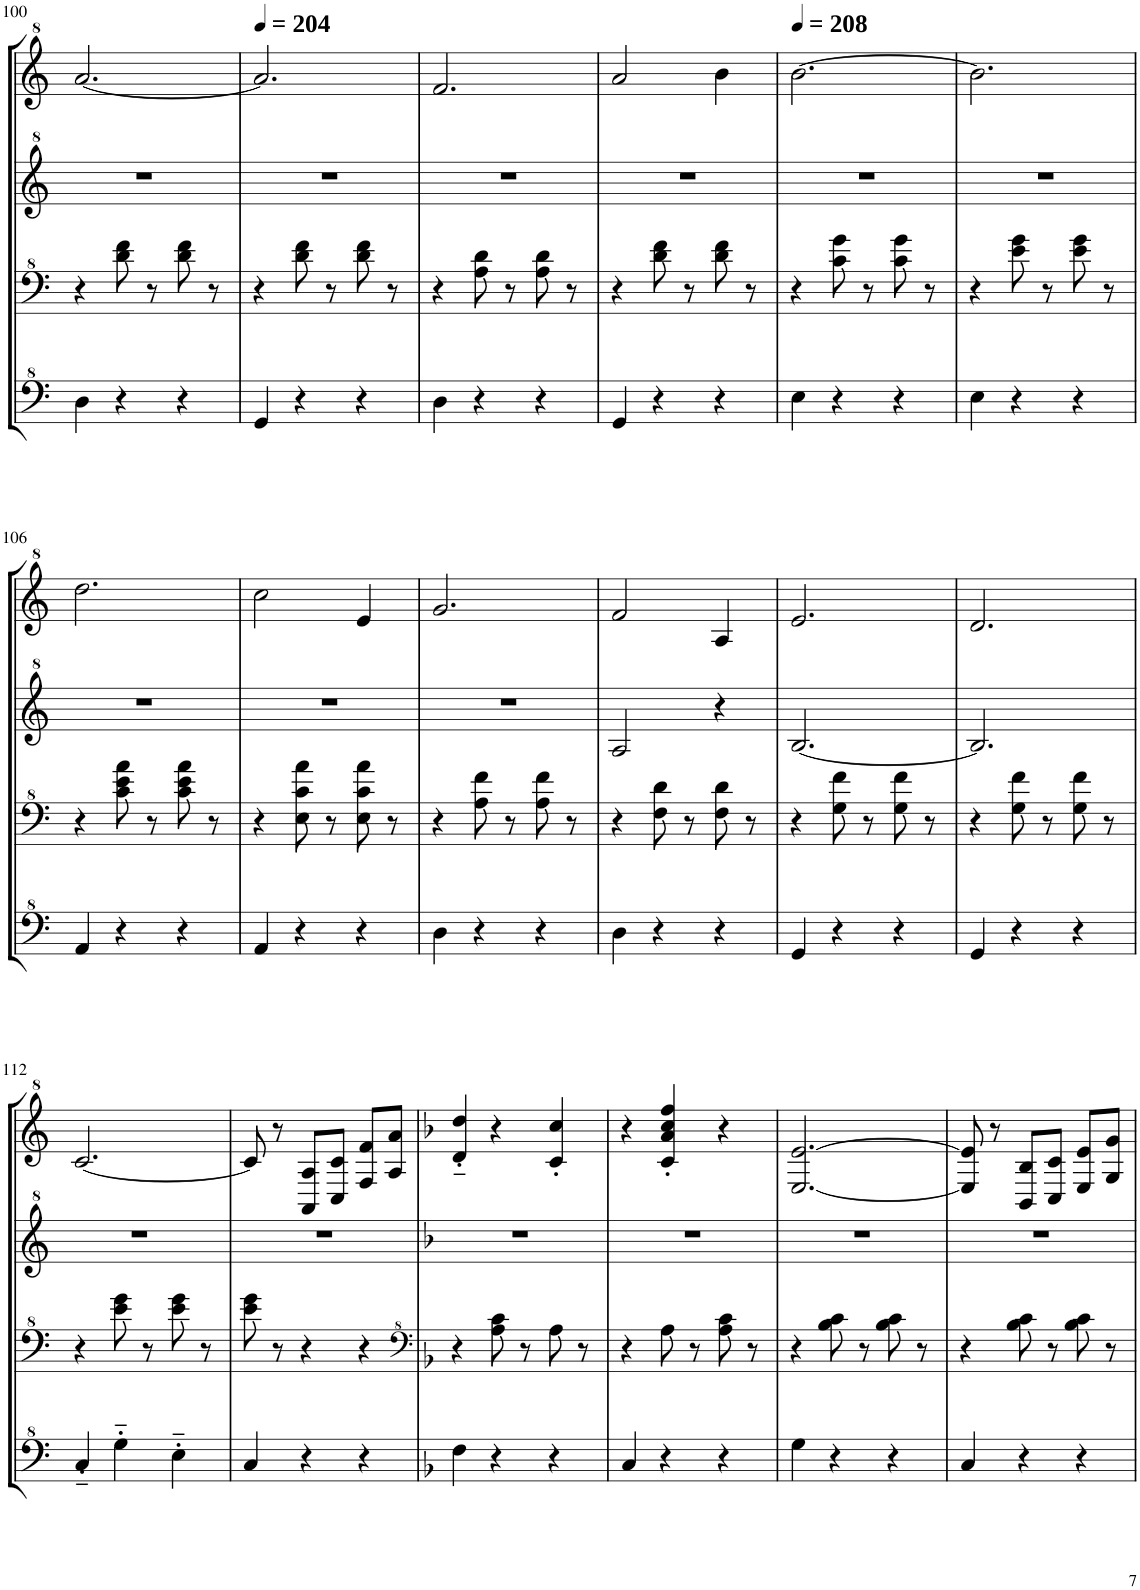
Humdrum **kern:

**kern	**kern	**kern	**kern
*part1	*part1	*part1	*part1
*staff4	*staff3	*staff2	*staff1
*I"Model III	*	*	*
!!LO:PB:g=z
*clefF^4	*clefF^4	*clefG^2	*clefG^2
*k[]	*k[]	*k[]	*k[]
*M3/4	*M3/4	*M3/4	*M3/4
=100	=100	=100	=100
4d\	4r	2.r	[2.aa/
4r	8dd\ 8ff\	.	.
.	8r	.	.
4r	8dd\ 8ff\	.	.
.	8r	.	.
=101	=101	=101	=101
*	*	*	*MM204
4G/	4r	2.r	2.aa/]
4r	8dd\ 8ff\	.	.
.	8r	.	.
4r	8dd\ 8ff\	.	.
.	8r	.	.
=102	=102	=102	=102
4d\	4r	2.r	2.ff/
4r	8a\ 8dd\	.	.
.	8r	.	.
4r	8a\ 8dd\	.	.
.	8r	.	.
=103	=103	=103	=103
4G/	4r	2.r	2aa/
4r	8dd\ 8ff\	.	.
.	8r	.	.
4r	8dd\ 8ff\	.	4bb\
.	8r	.	.
=104	=104	=104	=104
*	*	*	*MM208
4e\	4r	2.r	[2.bb\
4r	8cc\ 8gg\	.	.
.	8r	.	.
4r	8cc\ 8gg\	.	.
.	8r	.	.
=105	=105	=105	=105
4e\	4r	2.r	2.bb\]
4r	8ee\ 8gg\	.	.
.	8r	.	.
4r	8ee\ 8gg\	.	.
.	8r	.	.
!!LO:LB:g=z
=106	=106	=106	=106
4A/	4r	2.r	2.ddd\
4r	8cc\ 8ee\ 8aa\	.	.
.	8r	.	.
4r	8cc\ 8ee\ 8aa\	.	.
.	8r	.	.
=107	=107	=107	=107
4A/	4r	2.r	2ccc\
4r	8e\ 8cc\ 8aa\	.	.
.	8r	.	.
4r	8e\ 8cc\ 8aa\	.	4ee/
.	8r	.	.
=108	=108	=108	=108
4d\	4r	2.r	2.gg/
4r	8a\ 8ff\	.	.
.	8r	.	.
4r	8a\ 8ff\	.	.
.	8r	.	.
=109	=109	=109	=109
4d\	4r	2a/	2ff/
4r	8f\ 8dd\	.	.
.	8r	.	.
4r	8f\ 8dd\	4r	4a/
.	8r	.	.
=110	=110	=110	=110
4G/	4r	[2.b/	2.ee/
4r	8g\ 8ff\	.	.
.	8r	.	.
4r	8g\ 8ff\	.	.
.	8r	.	.
=111	=111	=111	=111
4G/	4r	2.b/]	2.dd/
4r	8g\ 8ff\	.	.
.	8r	.	.
4r	8g\ 8ff\	.	.
.	8r	.	.
!!LO:LB:g=z
=112	=112	=112	=112
4c'~/	4r	2.r	[2.cc/
4g'~\	8ee\ 8gg\	.	.
.	8r	.	.
4e'~\	8ee\ 8gg\	.	.
.	8r	.	.
=113	=113	=113	=113
4c/	8ee\ 8gg\	2.r	8cc/]
.	8r	.	8r
4r	4r	.	8A/ 8a/L
.	.	.	8c/ 8cc/J
4r	4r	.	8f/ 8ff/L
.	.	.	8a/ 8aa/J
=114	=114	=114	=114
*	*clefF^4	*	*
*k[b-]	*k[b-]	*k[b-]	*k[b-]
4f\	4r	2.r	4dd/'~ 4ddd/'~
4r	8a\ 8cc\	.	4r
.	8r	.	.
4r	8a\	.	4cc/' 4ccc/'
.	8r	.	.
=115	=115	=115	=115
4c/	4r	2.r	4r
4r	8a\	.	4cc/' 4aa/' 4ccc/' 4fff/'
.	8r	.	.
4r	8a\ 8cc\	.	4r
.	8r	.	.
=116	=116	=116	=116
4g\	4r	2.r	[2.e/ [2.ee/
4r	8b-\ 8cc\	.	.
.	8r	.	.
4r	8b-\ 8cc\	.	.
.	8r	.	.
=117	=117	=117	=117
4c/	4r	2.r	8e/] 8ee/]
.	.	.	8r
4r	8b-\ 8cc\	.	8B-/ 8b-/L
.	8r	.	8c/ 8cc/J
4r	8b-\ 8cc\	.	8e/ 8ee/L
.	8r	.	8g/ 8gg/J
=	=	=	=
*-	*-	*-	*-
